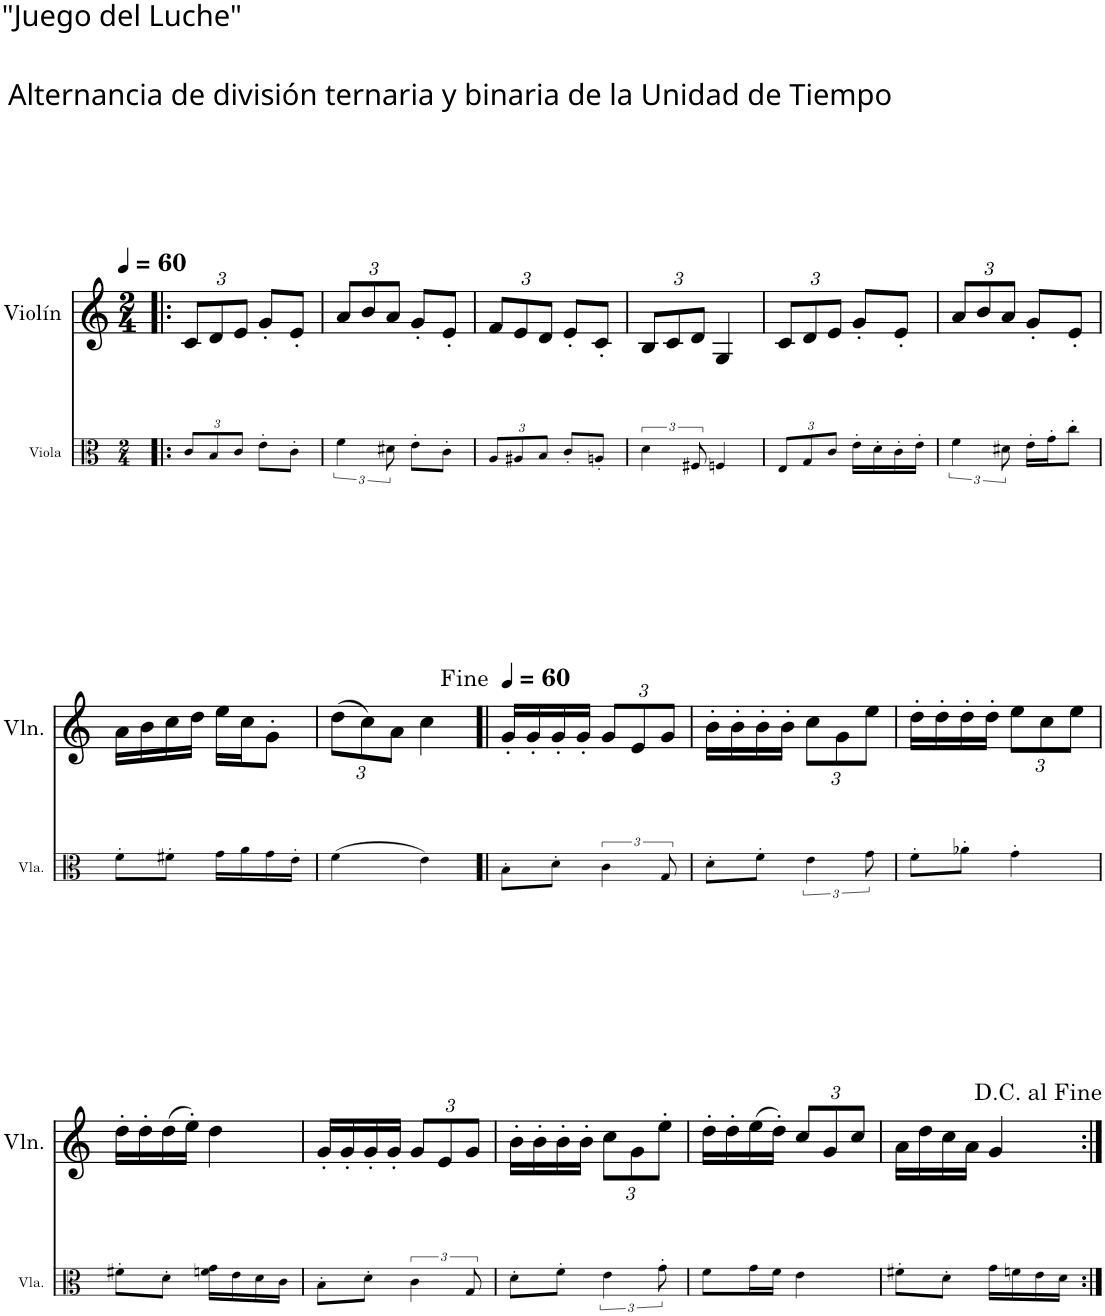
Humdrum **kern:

**kern	**kern
*part2	*part1
*staff2	*staff1
*I"Viola	*I"Violín
*I'Vla.	*I'Vln.
*stria5	*
*clefC3	*clefG2
*k[]	*k[]
*M2/4	*M2/4
*MM60	*MM60
*Xbrackettup	*Xbrackettup
=1!|:	=1!|:
12c/L	12c/L
12B/	12d/
12c/J	12e/J
8e'\L	8g'/L
8c'\J	8e'/J
=2	=2
*brackettup	*
6f\	12a/L
.	12b/
12d#X\	12a/J
8e'\L	8g'/L
8c'\J	8e'/J
=3	=3
*Xbrackettup	*
12A/L	12f/L
12A#X/	12e/
12B/J	12d/J
8c'/L	8e'/L
8An'/J	8c'/J
=4	=4
*brackettup	*
6d\	12B/L
.	12c/
12F#X/	12d/J
4Fn/	4G/
=5	=5
*Xbrackettup	*
12E/L	12c/L
12G/	12d/
12c/J	12e/J
16e'\LL	8g'/L
16d'\	.
16c'\	8e'/J
16e'\JJ	.
=6	=6
*brackettup	*
6f\	12a/L
.	12b/
12d#X\	12a/J
16e'\LL	8g'/L
16g'\J	.
8cc'\J	8e'/J
!!LO:LB:g=z
=7	=7
8f'\L	16a\LL
.	16b\
8f#X'\J	16cc\
.	16dd\JJ
16g\LL	16ee\LL
16a\	16cc\J
16g\	8g'\J
16e'\JJ	.
=8	=8
(4f\	(12dd\L
.	12cc\)
.	12a\J
4e\)	4cc\
=9!|	=9!|
*	*MM60
8B'\L	16g'/LL
.	16g'/
8d'\J	16g'/
.	16g'/JJ
6c\	12g/L
.	12e/
12G/	12g/J
=10	=10
8d'\L	16b'\LL
.	16b'\
8f'\J	16b'\
.	16b'\JJ
6e\	12cc\L
.	12g\
12g\	12ee\J
=11	=11
8f'\L	16dd'\LL
.	16dd'\
8a-X'\J	16dd'\
.	16dd'\JJ
4g'\	12ee\L
.	12cc\
.	12ee\J
!!LO:LB:g=z
=12	=12
8f#X'\L	16dd'\LL
.	16dd'\
8d'\J	(16dd\
.	16ee'\JJ)
16fn\ 16g\LL	4dd\
16e\	.
16d\	.
16c\JJ	.
=13	=13
8B'\L	16g'/LL
.	16g'/
8d'\J	16g'/
.	16g'/JJ
6c\	12g/L
.	12e/
12G/	12g/J
=14	=14
8d'\L	16b'\LL
.	16b'\
8f'\J	16b'\
.	16b'\JJ
6e\	12cc\L
.	12g\
12g'\	12ee'\J
=15	=15
8f\L	16dd'\LL
.	16dd'\
16g\L	(16ee\
16f\JJ	16dd'\JJ)
4e\	12cc/L
.	12g/
.	12cc/J
=16	=16
8f#X'\L	16a\LL
.	16dd\
8d'\J	16cc\
.	16a\JJ
16g\LL	4g/
16fn\	.
16e\	.
16d\JJ	.
=:|!	=:|!
*-	*-
